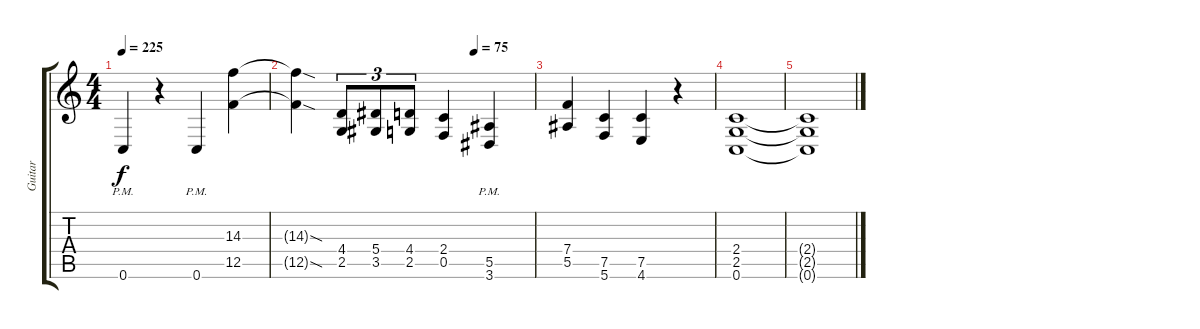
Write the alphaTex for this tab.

\track ("Guitar" "Guitar") {instrument distortionguitar}
\staff {score tabs}
\tuning (C4 G3 Eb3 Bb2 F2 C2) {hide}
\ts (4 4)
\tempo 225
\clef g2
\ks c
0.6{pm}.4{dy f} r.4 0.6{pm}.4 (14.3 12.5).4 |
\tempo (75 0.75)
(14.3{sod t} 12.5{sod t}).4 (4.4 2.5).8{tu (3 2)} (5.4 3.5).8{tu (3 2)} (4.4 2.5).8{tu (3 2)} (2.4 0.5).4 (5.5{pm} 3.6{pm}).4 |
(7.4 5.5).4 (7.5 5.6).4 (7.5 4.6).4 r.4 |
(2.4 2.5 0.6).1 |
(2.4{t} 2.5{t} 0.6{t}).1
